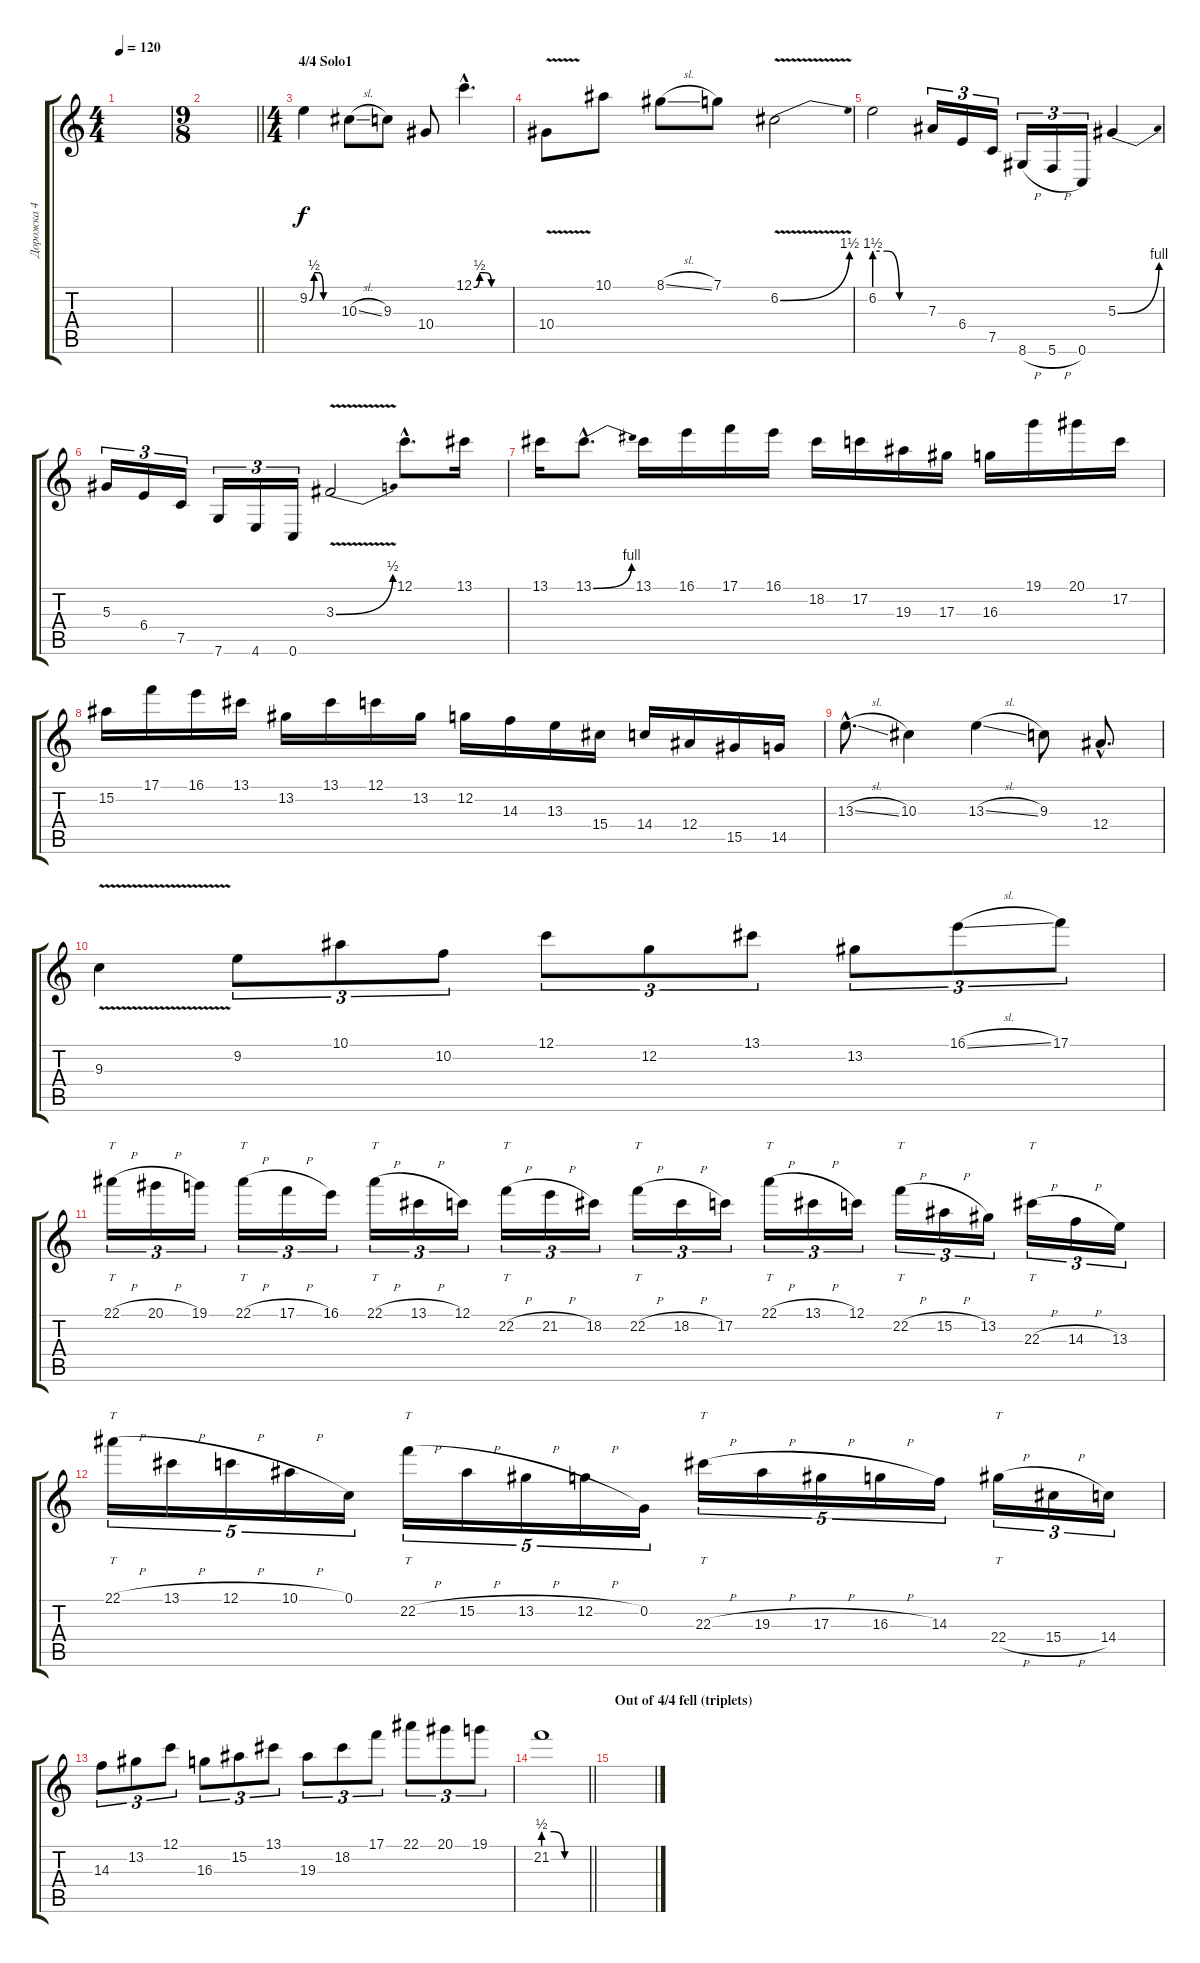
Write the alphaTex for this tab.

\track ("Дорожка 4" "Дорожка 4") {instrument distortionguitar}
\staff {score tabs}
\tuning (C4 G3 Eb3 Bb2 F2 C2) {hide}
\ts (4 4)
\tempo 120
\clef g2
\ks c
|
\ts (9 8)
\barLineRight lightlight
|
\ts (4 4)
\section ("" "4/4 Solo1")
9.2{be (custom 0 0 10 2 20 2 30 0 60 0)}.4 10.3{sl}.8 9.3.8 10.4.8 12.1{be (custom 0 0 10 2 20 2 30 0 60 0) hac}.4{d} |
10.4{v}.8 10.1.8 8.1{sl}.8 7.1.8 6.2{be (bend 0 0 60 6) v}.2 |
6.2{be (custom 0 6 15 6 30 0 60 0)}.2 7.3.16{tu (3 2)} 6.4.16{tu (3 2)} 7.5.16{tu (3 2)} 8.6{h}.16{tu (3 2)} 5.6{h}.16{tu (3 2)} 0.6.16{tu (3 2)} 5.3{be (bend 0 0 60 4)}.4 |
5.3.16{tu (3 2)} 6.4.16{tu (3 2)} 7.5.16{tu (3 2)} 7.6.16{tu (3 2)} 4.6.16{tu (3 2)} 0.6.16{tu (3 2)} 3.3{be (bend 0 0 60 2) v}.2 12.1{hac}.8{d} 13.1.16 |
13.1.16 13.1{be (bend 0 0 60 4) hac}.8{d} 13.1.16 16.1.16 17.1.16 16.1.16 18.2.16 17.2.16 19.3.16 17.3.16 16.3.16 19.1.16 20.1.16 17.2.16 |
15.2.16 17.1.16 16.1.16 13.1.16 13.2.16 13.1.16 12.1.16 13.2.16 12.2.16 14.3.16 13.3.16 15.4.16 14.4.16 12.4.16 15.5.16 14.5.16 |
13.3{sl hac}.8{d} 10.3.4 13.3{sl}.4 9.3.8 12.4{hac}.8{d} |
9.3{v}.4 9.2.8{tu (3 2)} 10.1.8{tu (3 2)} 10.2.8{tu (3 2)} 12.1.8{tu (3 2)} 12.2.8{tu (3 2)} 13.1.8{tu (3 2)} 13.2.8{tu (3 2)} 16.1{sl}.8{tu (3 2)} 17.1.8{tu (3 2)} |
22.1{h}.16{tt tu (3 2)} 20.1{h}.16{tu (3 2)} 19.1.16{tu (3 2)} 22.1{h}.16{tt tu (3 2)} 17.1{h}.16{tu (3 2)} 16.1.16{tu (3 2)} 22.1{h}.16{tt tu (3 2)} 13.1{h}.16{tu (3 2)} 12.1.16{tu (3 2)} 22.2{h}.16{tt tu (3 2)} 21.2{h}.16{tu (3 2)} 18.2.16{tu (3 2)} 22.2{h}.16{tt tu (3 2)} 18.2{h}.16{tu (3 2)} 17.2.16{tu (3 2)} 22.1{h}.16{tt tu (3 2)} 13.1{h}.16{tu (3 2)} 12.1.16{tu (3 2)} 22.2{h}.16{tt tu (3 2)} 15.2{h}.16{tu (3 2)} 13.2.16{tu (3 2)} 22.3{h}.16{tt tu (3 2)} 14.3{h}.16{tu (3 2)} 13.3.16{tu (3 2)} |
22.1{h}.16{tt tu (5 4)} 13.1{h}.16{tu (5 4)} 12.1{h}.16{tu (5 4)} 10.1{h}.16{tu (5 4)} 0.1.16{tu (5 4)} 22.2{h}.16{tt tu (5 4)} 15.2{h}.16{tu (5 4)} 13.2{h}.16{tu (5 4)} 12.2{h}.16{tu (5 4)} 0.2.16{tu (5 4)} 22.3{h}.16{tt tu (5 4)} 19.3{h}.16{tu (5 4)} 17.3{h}.16{tu (5 4)} 16.3{h}.16{tu (5 4)} 14.3.16{tu (5 4)} 22.4{h}.16{tt tu (3 2)} 15.4{h}.16{tu (3 2)} 14.4.16{tu (3 2)} |
14.3.8{tu (3 2)} 13.2.8{tu (3 2)} 12.1.8{tu (3 2)} 16.3.8{tu (3 2)} 15.2.8{tu (3 2)} 13.1.8{tu (3 2)} 19.3.8{tu (3 2)} 18.2.8{tu (3 2)} 17.1.8{tu (3 2)} 22.1.8{tu (3 2)} 20.1.8{tu (3 2)} 19.1.8{tu (3 2)} |
\barLineRight lightlight
21.2{be (custom 0 2 15 2 30 0 60 0)}.1 |
\section ("" "Out of 4/4 fell (triplets)")
